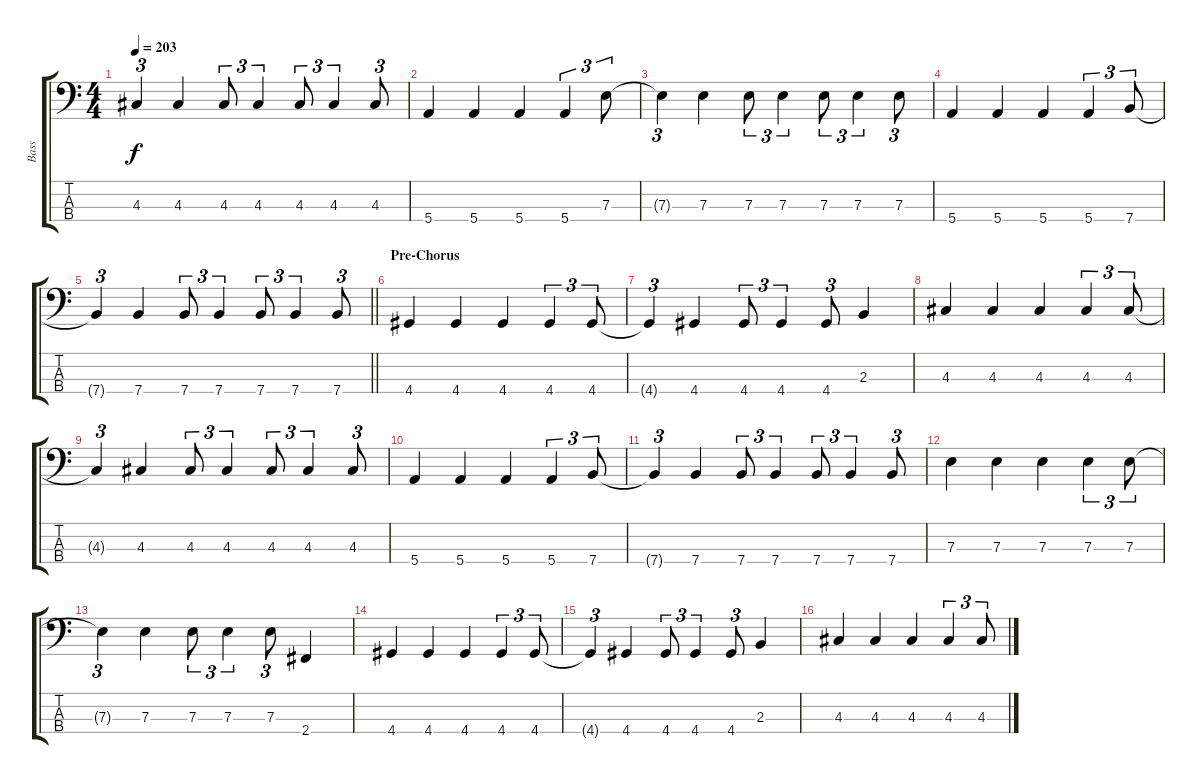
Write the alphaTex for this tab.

\track ("Bass" "Bass") {instrument electricbasspick}
\staff {score tabs}
\tuning (G2 D2 A1 E1) {hide}
\ts (4 4)
\tempo 203
\clef f4
\ks c
4.3{t}.4{tu (3 2) dy f} 4.3.4 4.3.8{tu (3 2)} 4.3.4{tu (3 2)} 4.3.8{tu (3 2)} 4.3.4{tu (3 2)} 4.3.8{tu (3 2)} |
5.4.4 5.4.4 5.4.4 5.4.4{tu (3 2)} 7.3.8{tu (3 2)} |
7.3{t}.4{tu (3 2)} 7.3.4 7.3.8{tu (3 2)} 7.3.4{tu (3 2)} 7.3.8{tu (3 2)} 7.3.4{tu (3 2)} 7.3.8{tu (3 2)} |
5.4.4 5.4.4 5.4.4 5.4.4{tu (3 2)} 7.4.8{tu (3 2)} |
\barLineRight lightlight
7.4{t}.4{tu (3 2)} 7.4.4 7.4.8{tu (3 2)} 7.4.4{tu (3 2)} 7.4.8{tu (3 2)} 7.4.4{tu (3 2)} 7.4.8{tu (3 2)} |
\section ("" "Pre-Chorus")
4.4.4 4.4.4 4.4.4 4.4.4{tu (3 2)} 4.4.8{tu (3 2)} |
4.4{t}.4{tu (3 2)} 4.4.4 4.4.8{tu (3 2)} 4.4.4{tu (3 2)} 4.4.8{tu (3 2)} 2.3.4 |
4.3.4 4.3.4 4.3.4 4.3.4{tu (3 2)} 4.3.8{tu (3 2)} |
4.3{t}.4{tu (3 2)} 4.3.4 4.3.8{tu (3 2)} 4.3.4{tu (3 2)} 4.3.8{tu (3 2)} 4.3.4{tu (3 2)} 4.3.8{tu (3 2)} |
5.4.4 5.4.4 5.4.4 5.4.4{tu (3 2)} 7.4.8{tu (3 2)} |
7.4{t}.4{tu (3 2)} 7.4.4 7.4.8{tu (3 2)} 7.4.4{tu (3 2)} 7.4.8{tu (3 2)} 7.4.4{tu (3 2)} 7.4.8{tu (3 2)} |
7.3.4 7.3.4 7.3.4 7.3.4{tu (3 2)} 7.3.8{tu (3 2)} |
7.3{t}.4{tu (3 2)} 7.3.4 7.3.8{tu (3 2)} 7.3.4{tu (3 2)} 7.3.8{tu (3 2)} 2.4.4 |
4.4.4 4.4.4 4.4.4 4.4.4{tu (3 2)} 4.4.8{tu (3 2)} |
4.4{t}.4{tu (3 2)} 4.4.4 4.4.8{tu (3 2)} 4.4.4{tu (3 2)} 4.4.8{tu (3 2)} 2.3.4 |
4.3.4 4.3.4 4.3.4 4.3.4{tu (3 2)} 4.3.8{tu (3 2)}
